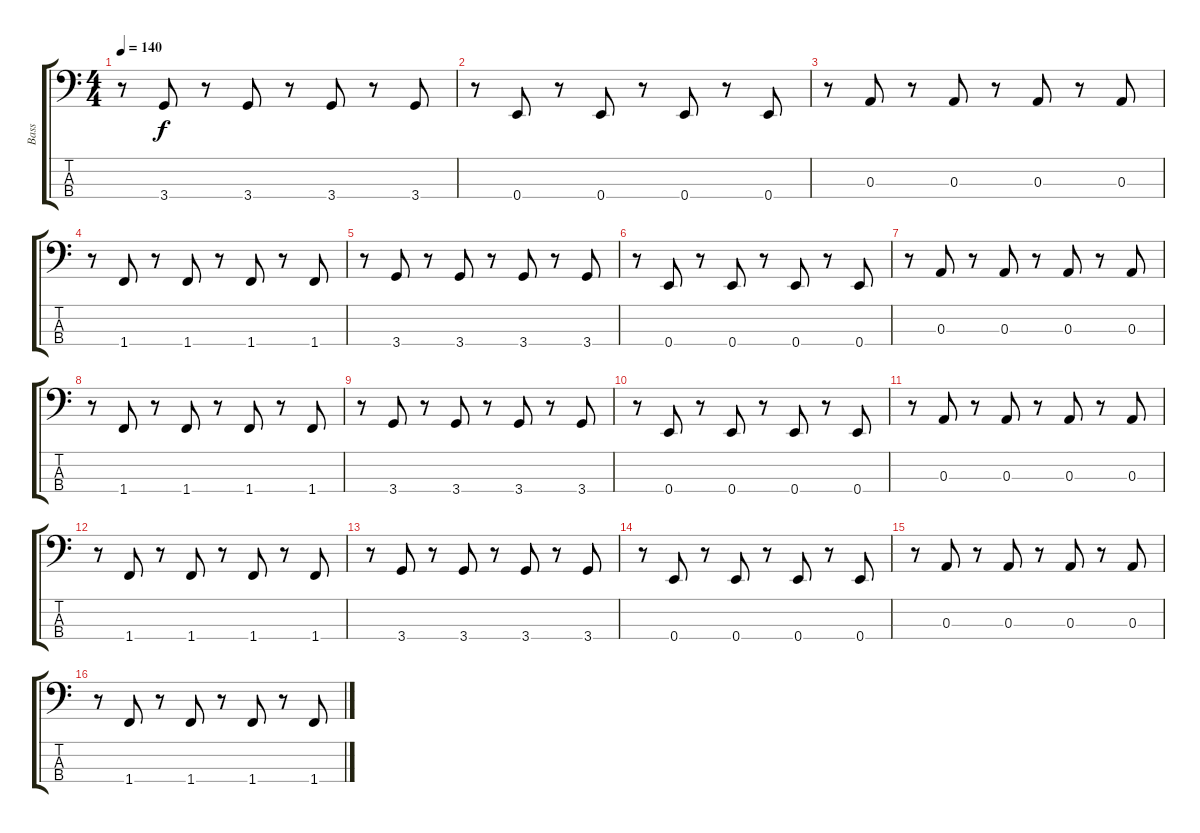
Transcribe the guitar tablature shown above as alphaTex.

\track ("Bass    " "Bass    ") {instrument synthbass2}
\staff {score tabs}
\tuning (G2 D2 A1 E1) {hide}
\ts (4 4)
\tempo 140
\clef f4
\ks c
r.8{dy f} 3.4.8 r.8 3.4.8 r.8 3.4.8 r.8 3.4.8 |
r.8 0.4.8 r.8 0.4.8 r.8 0.4.8 r.8 0.4.8 |
r.8 0.3.8 r.8 0.3.8 r.8 0.3.8 r.8 0.3.8 |
r.8 1.4.8 r.8 1.4.8 r.8 1.4.8 r.8 1.4.8 |
r.8 3.4.8 r.8 3.4.8 r.8 3.4.8 r.8 3.4.8 |
r.8 0.4.8 r.8 0.4.8 r.8 0.4.8 r.8 0.4.8 |
r.8 0.3.8 r.8 0.3.8 r.8 0.3.8 r.8 0.3.8 |
r.8 1.4.8 r.8 1.4.8 r.8 1.4.8 r.8 1.4.8 |
r.8 3.4.8 r.8 3.4.8 r.8 3.4.8 r.8 3.4.8 |
r.8 0.4.8 r.8 0.4.8 r.8 0.4.8 r.8 0.4.8 |
r.8 0.3.8 r.8 0.3.8 r.8 0.3.8 r.8 0.3.8 |
r.8 1.4.8 r.8 1.4.8 r.8 1.4.8 r.8 1.4.8 |
r.8 3.4.8 r.8 3.4.8 r.8 3.4.8 r.8 3.4.8 |
r.8 0.4.8 r.8 0.4.8 r.8 0.4.8 r.8 0.4.8 |
r.8 0.3.8 r.8 0.3.8 r.8 0.3.8 r.8 0.3.8 |
r.8 1.4.8 r.8 1.4.8 r.8 1.4.8 r.8 1.4.8
